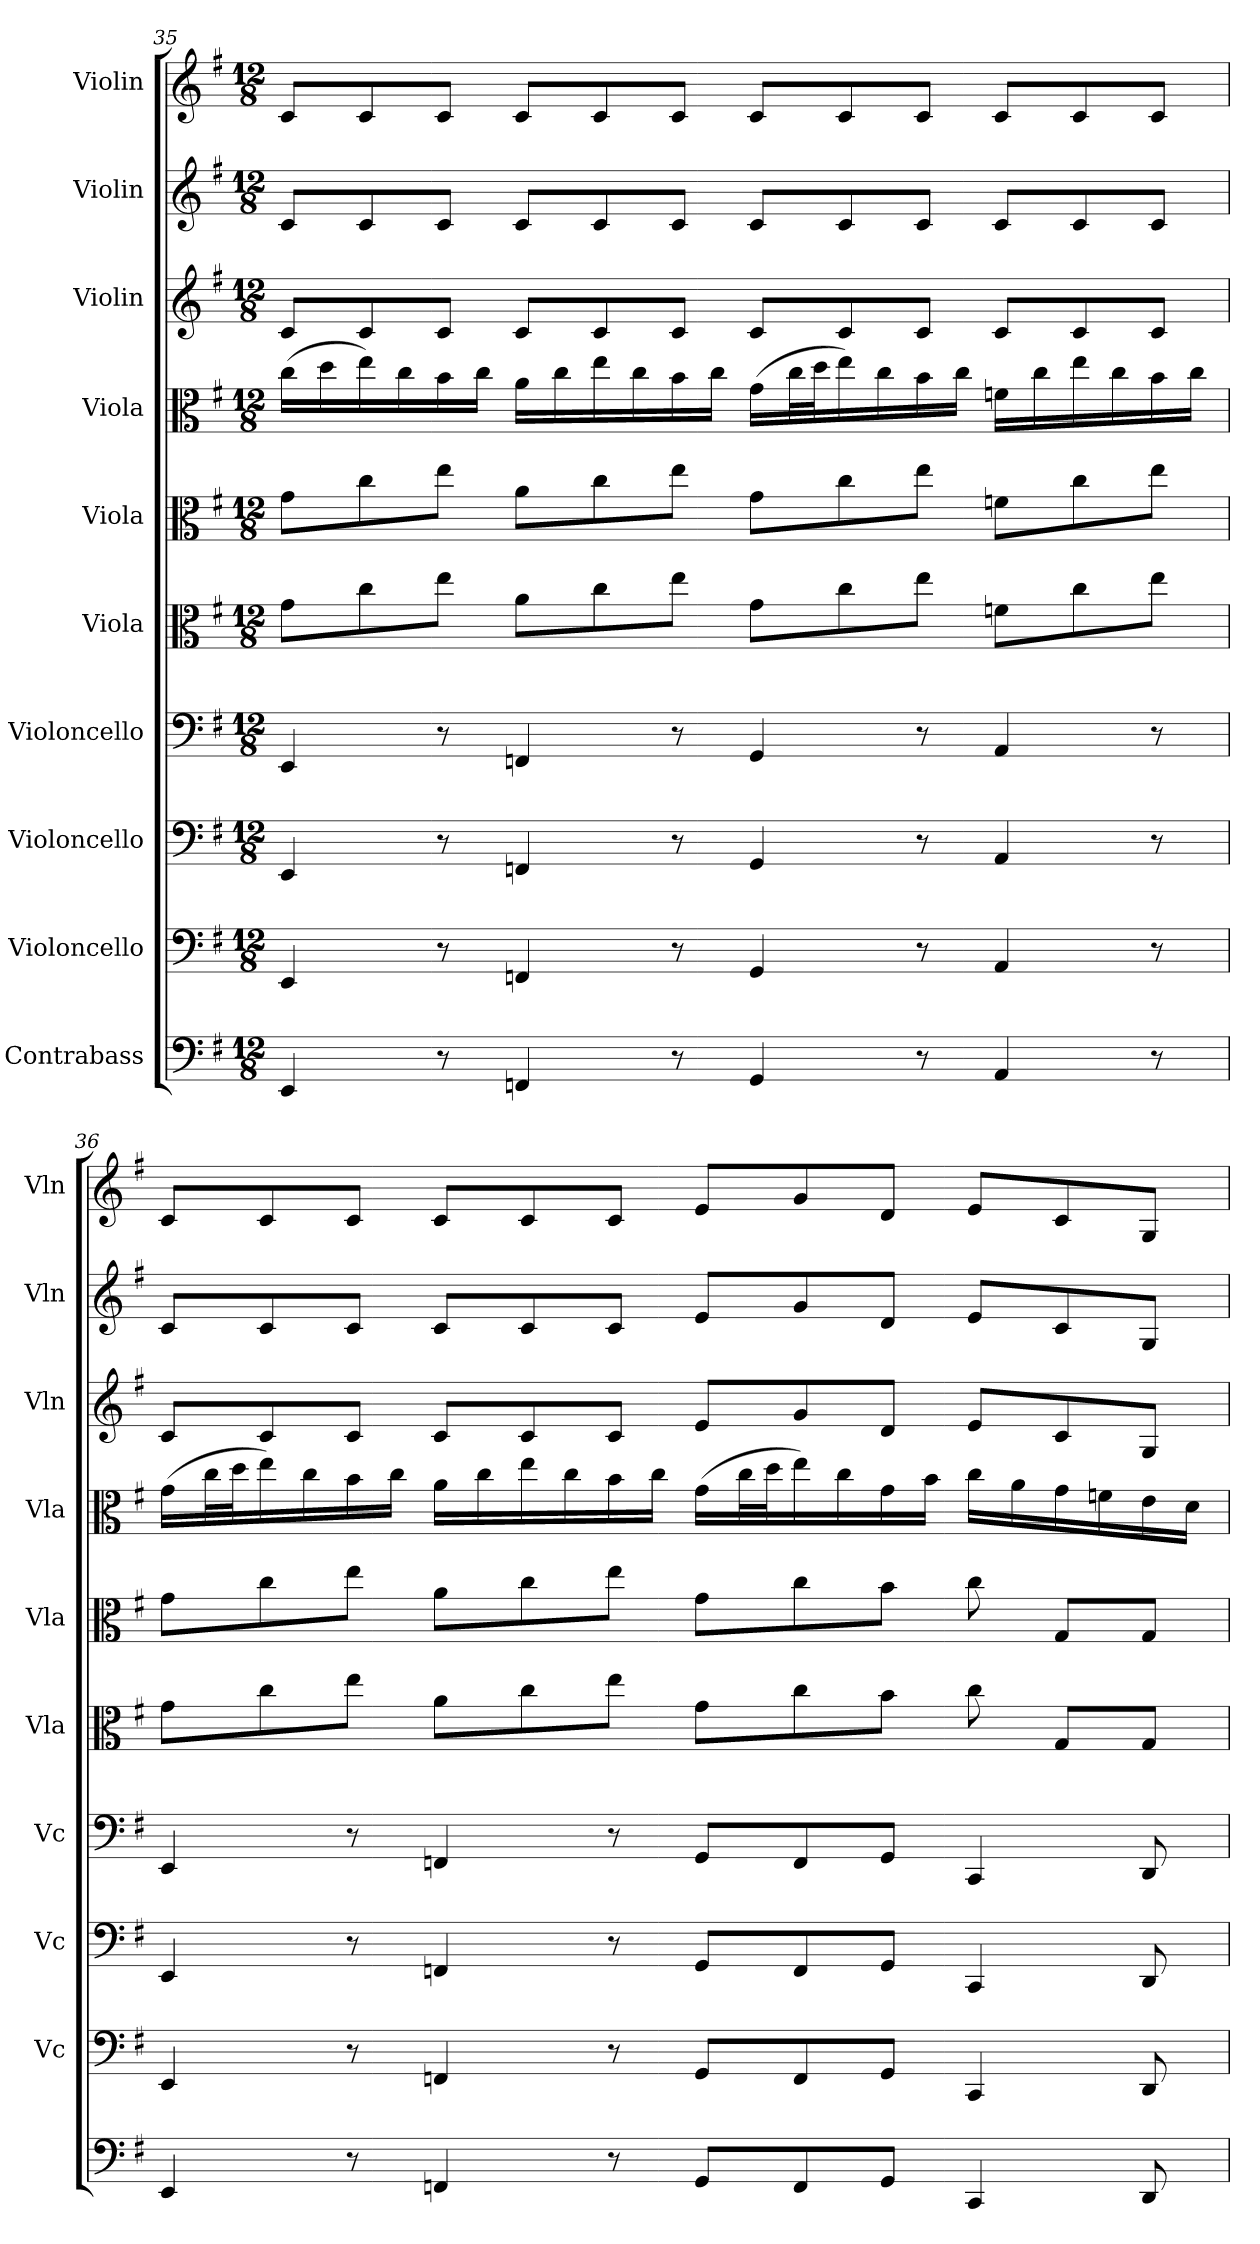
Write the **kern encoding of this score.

**kern	**kern	**kern	**kern	**kern	**kern	**kern	**kern	**kern	**kern
*part10	*part9	*part8	*part7	*part6	*part5	*part4	*part3	*part2	*part1
*staff10	*staff9	*staff8	*staff7	*staff6	*staff5	*staff4	*staff3	*staff2	*staff1
*I"Contrabass	*I"Violoncello	*I"Violoncello	*I"Violoncello	*I"Viola	*I"Viola	*I"Viola	*I"Violin	*I"Violin	*I"Violin
*	*I'Vc	*I'Vc	*I'Vc	*I'Vla	*I'Vla	*I'Vla	*I'Vln	*I'Vln	*I'Vln
*clefF4	*clefF4	*clefF4	*clefF4	*clefC3	*clefC3	*clefC3	*clefG2	*clefG2	*clefG2
*k[f#]	*k[f#]	*k[f#]	*k[f#]	*k[f#]	*k[f#]	*k[f#]	*k[f#]	*k[f#]	*k[f#]
*G:	*G:	*G:	*G:	*G:	*G:	*G:	*G:	*G:	*G:
*M12/8	*M12/8	*M12/8	*M12/8	*M12/8	*M12/8	*M12/8	*M12/8	*M12/8	*M12/8
=35	=35	=35	=35	=35	=35	=35	=35	=35	=35
4EE/	4EE/	4EE/	4EE/	8g\L	8g\L	(16cc\LL	8c/L	8c/L	8c/L
.	.	.	.	.	.	16dd\	.	.	.
.	.	.	.	8cc\	8cc\	16ee\)	8c/	8c/	8c/
.	.	.	.	.	.	16cc\	.	.	.
8r	8r	8r	8r	8ee\J	8ee\J	16b\	8c/J	8c/J	8c/J
.	.	.	.	.	.	16cc\JJ	.	.	.
4FFn/	4FFn/	4FFn/	4FFn/	8a\L	8a\L	16a\LL	8c/L	8c/L	8c/L
.	.	.	.	.	.	16cc\	.	.	.
.	.	.	.	8cc\	8cc\	16ee\	8c/	8c/	8c/
.	.	.	.	.	.	16cc\	.	.	.
8r	8r	8r	8r	8ee\J	8ee\J	16b\	8c/J	8c/J	8c/J
.	.	.	.	.	.	16cc\JJ	.	.	.
4GG/	4GG/	4GG/	4GG/	8g\L	8g\L	(16g\LL	8c/L	8c/L	8c/L
.	.	.	.	.	.	32cc\L	.	.	.
.	.	.	.	.	.	32dd\J	.	.	.
.	.	.	.	8cc\	8cc\	16ee\)	8c/	8c/	8c/
.	.	.	.	.	.	16cc\	.	.	.
8r	8r	8r	8r	8ee\J	8ee\J	16b\	8c/J	8c/J	8c/J
.	.	.	.	.	.	16cc\JJ	.	.	.
4AA/	4AA/	4AA/	4AA/	8fn\L	8fn\L	16fn\LL	8c/L	8c/L	8c/L
.	.	.	.	.	.	16cc\	.	.	.
.	.	.	.	8cc\	8cc\	16ee\	8c/	8c/	8c/
.	.	.	.	.	.	16cc\	.	.	.
8r	8r	8r	8r	8ee\J	8ee\J	16b\	8c/J	8c/J	8c/J
.	.	.	.	.	.	16cc\JJ	.	.	.
=36	=36	=36	=36	=36	=36	=36	=36	=36	=36
4EE/	4EE/	4EE/	4EE/	8g\L	8g\L	(16g\LL	8c/L	8c/L	8c/L
.	.	.	.	.	.	32cc\L	.	.	.
.	.	.	.	.	.	32dd\J	.	.	.
.	.	.	.	8cc\	8cc\	16ee\)	8c/	8c/	8c/
.	.	.	.	.	.	16cc\	.	.	.
8r	8r	8r	8r	8ee\J	8ee\J	16b\	8c/J	8c/J	8c/J
.	.	.	.	.	.	16cc\JJ	.	.	.
4FFn/	4FFn/	4FFn/	4FFn/	8a\L	8a\L	16a\LL	8c/L	8c/L	8c/L
.	.	.	.	.	.	16cc\	.	.	.
.	.	.	.	8cc\	8cc\	16ee\	8c/	8c/	8c/
.	.	.	.	.	.	16cc\	.	.	.
8r	8r	8r	8r	8ee\J	8ee\J	16b\	8c/J	8c/J	8c/J
.	.	.	.	.	.	16cc\JJ	.	.	.
8GG/L	8GG/L	8GG/L	8GG/L	8g\L	8g\L	(16g\LL	8e/L	8e/L	8e/L
.	.	.	.	.	.	32cc\L	.	.	.
.	.	.	.	.	.	32dd\J	.	.	.
8FF/	8FF/	8FF/	8FF/	8cc\	8cc\	16ee\)	8g/	8g/	8g/
.	.	.	.	.	.	16cc\	.	.	.
8GG/J	8GG/J	8GG/J	8GG/J	8b\J	8b\J	16g\	8d/J	8d/J	8d/J
.	.	.	.	.	.	16b\JJ	.	.	.
4CC/	4CC/	4CC/	4CC/	8cc\	8cc\	16cc\LL	8e/L	8e/L	8e/L
.	.	.	.	.	.	16a\	.	.	.
.	.	.	.	8G/L	8G/L	16g\	8c/	8c/	8c/
.	.	.	.	.	.	16fn\	.	.	.
8DD/	8DD/	8DD/	8DD/	8G/J	8G/J	16e\	8G/J	8G/J	8G/J
.	.	.	.	.	.	16d\JJ	.	.	.
=	=	=	=	=	=	=	=	=	=
*-	*-	*-	*-	*-	*-	*-	*-	*-	*-
